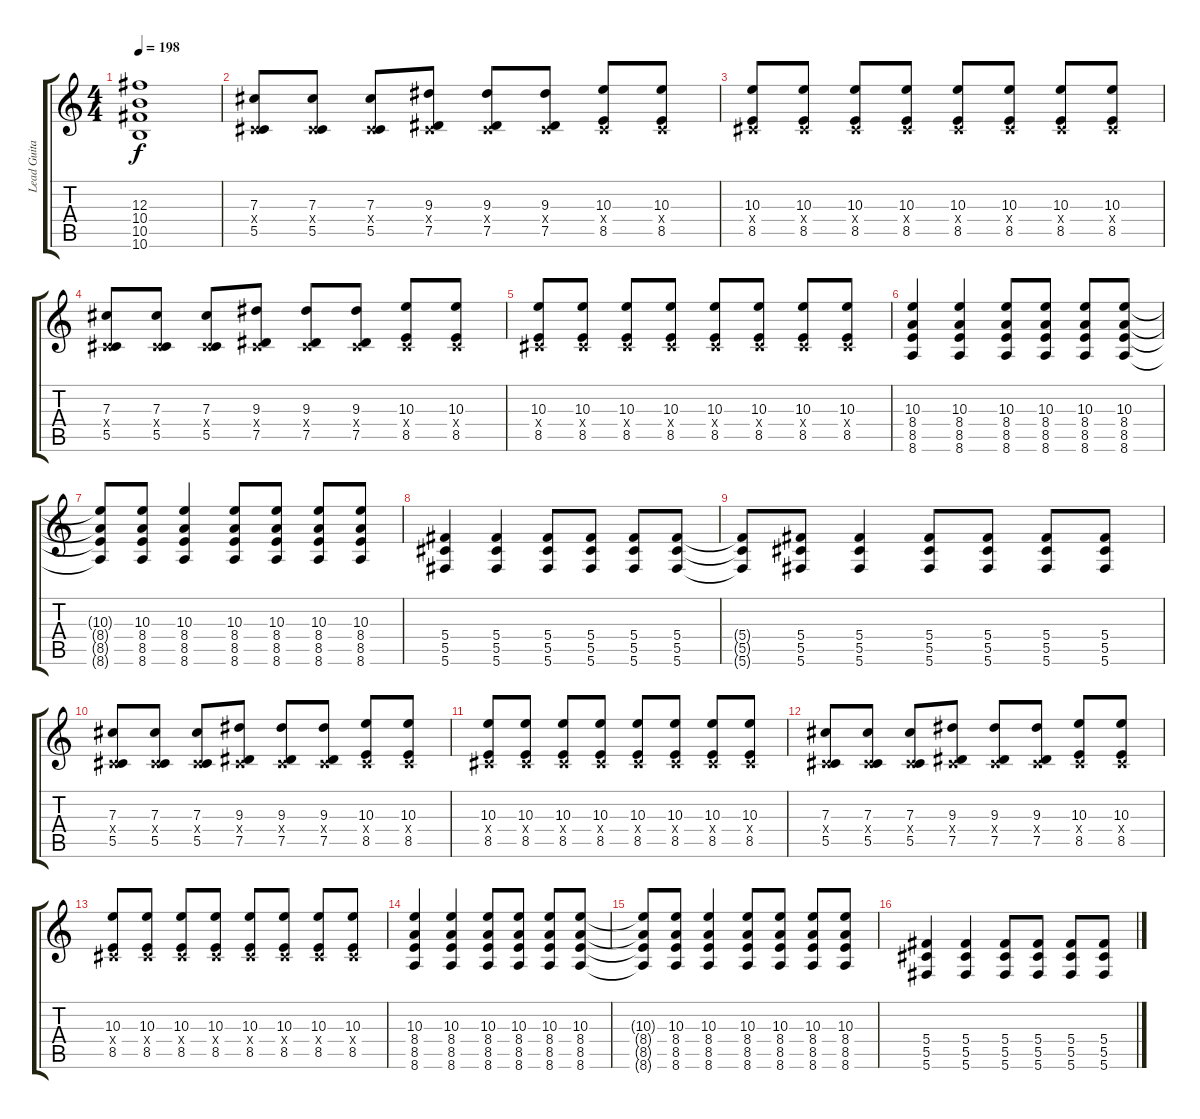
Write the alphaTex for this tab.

\track ("Lead Guitar" "Lead Guita") {instrument distortionguitar}
\staff {score tabs}
\tuning (Eb4 Bb3 Gb3 Db3 Ab2 Db2) {hide}
\ts (4 4)
\tempo 198
\clef g2
\ks c
(12.3{t} 10.4{t} 10.5{t} 10.6{t}).1{dy f} |
(7.3 0.4{x} 5.5).8 (7.3 0.4{x} 5.5).8 (7.3 0.4{x} 5.5).8 (9.3 0.4{x} 7.5).8 (9.3 0.4{x} 7.5).8 (9.3 0.4{x} 7.5).8 (10.3 0.4{x} 8.5).8 (10.3 0.4{x} 8.5).8 |
(10.3 0.4{x} 8.5).8 (10.3 0.4{x} 8.5).8 (10.3 0.4{x} 8.5).8 (10.3 0.4{x} 8.5).8 (10.3 0.4{x} 8.5).8 (10.3 0.4{x} 8.5).8 (10.3 0.4{x} 8.5).8 (10.3 0.4{x} 8.5).8 |
(7.3 0.4{x} 5.5).8 (7.3 0.4{x} 5.5).8 (7.3 0.4{x} 5.5).8 (9.3 0.4{x} 7.5).8 (9.3 0.4{x} 7.5).8 (9.3 0.4{x} 7.5).8 (10.3 0.4{x} 8.5).8 (10.3 0.4{x} 8.5).8 |
(10.3 0.4{x} 8.5).8 (10.3 0.4{x} 8.5).8 (10.3 0.4{x} 8.5).8 (10.3 0.4{x} 8.5).8 (10.3 0.4{x} 8.5).8 (10.3 0.4{x} 8.5).8 (10.3 0.4{x} 8.5).8 (10.3 0.4{x} 8.5).8 |
(10.3 8.4 8.5 8.6).4 (10.3 8.4 8.5 8.6).4 (10.3 8.4 8.5 8.6).8 (10.3 8.4 8.5 8.6).8 (10.3 8.4 8.5 8.6).8 (10.3 8.4 8.5 8.6).8 |
(10.3{t} 8.4{t} 8.5{t} 8.6{t}).8 (10.3 8.4 8.5 8.6).8 (10.3 8.4 8.5 8.6).4 (10.3 8.4 8.5 8.6).8 (10.3 8.4 8.5 8.6).8 (10.3 8.4 8.5 8.6).8 (10.3 8.4 8.5 8.6).8 |
(5.4 5.5 5.6).4 (5.4 5.5 5.6).4 (5.4 5.5 5.6).8 (5.4 5.5 5.6).8 (5.4 5.5 5.6).8 (5.4 5.5 5.6).8 |
(5.4{t} 5.5{t} 5.6{t}).8 (5.4 5.5 5.6).8 (5.4 5.5 5.6).4 (5.4 5.5 5.6).8 (5.4 5.5 5.6).8 (5.4 5.5 5.6).8 (5.4 5.5 5.6).8 |
(7.3 0.4{x} 5.5).8 (7.3 0.4{x} 5.5).8 (7.3 0.4{x} 5.5).8 (9.3 0.4{x} 7.5).8 (9.3 0.4{x} 7.5).8 (9.3 0.4{x} 7.5).8 (10.3 0.4{x} 8.5).8 (10.3 0.4{x} 8.5).8 |
(10.3 0.4{x} 8.5).8 (10.3 0.4{x} 8.5).8 (10.3 0.4{x} 8.5).8 (10.3 0.4{x} 8.5).8 (10.3 0.4{x} 8.5).8 (10.3 0.4{x} 8.5).8 (10.3 0.4{x} 8.5).8 (10.3 0.4{x} 8.5).8 |
(7.3 0.4{x} 5.5).8 (7.3 0.4{x} 5.5).8 (7.3 0.4{x} 5.5).8 (9.3 0.4{x} 7.5).8 (9.3 0.4{x} 7.5).8 (9.3 0.4{x} 7.5).8 (10.3 0.4{x} 8.5).8 (10.3 0.4{x} 8.5).8 |
(10.3 0.4{x} 8.5).8 (10.3 0.4{x} 8.5).8 (10.3 0.4{x} 8.5).8 (10.3 0.4{x} 8.5).8 (10.3 0.4{x} 8.5).8 (10.3 0.4{x} 8.5).8 (10.3 0.4{x} 8.5).8 (10.3 0.4{x} 8.5).8 |
(10.3 8.4 8.5 8.6).4 (10.3 8.4 8.5 8.6).4 (10.3 8.4 8.5 8.6).8 (10.3 8.4 8.5 8.6).8 (10.3 8.4 8.5 8.6).8 (10.3 8.4 8.5 8.6).8 |
(10.3{t} 8.4{t} 8.5{t} 8.6{t}).8 (10.3 8.4 8.5 8.6).8 (10.3 8.4 8.5 8.6).4 (10.3 8.4 8.5 8.6).8 (10.3 8.4 8.5 8.6).8 (10.3 8.4 8.5 8.6).8 (10.3 8.4 8.5 8.6).8 |
(5.4 5.5 5.6).4 (5.4 5.5 5.6).4 (5.4 5.5 5.6).8 (5.4 5.5 5.6).8 (5.4 5.5 5.6).8 (5.4 5.5 5.6).8
